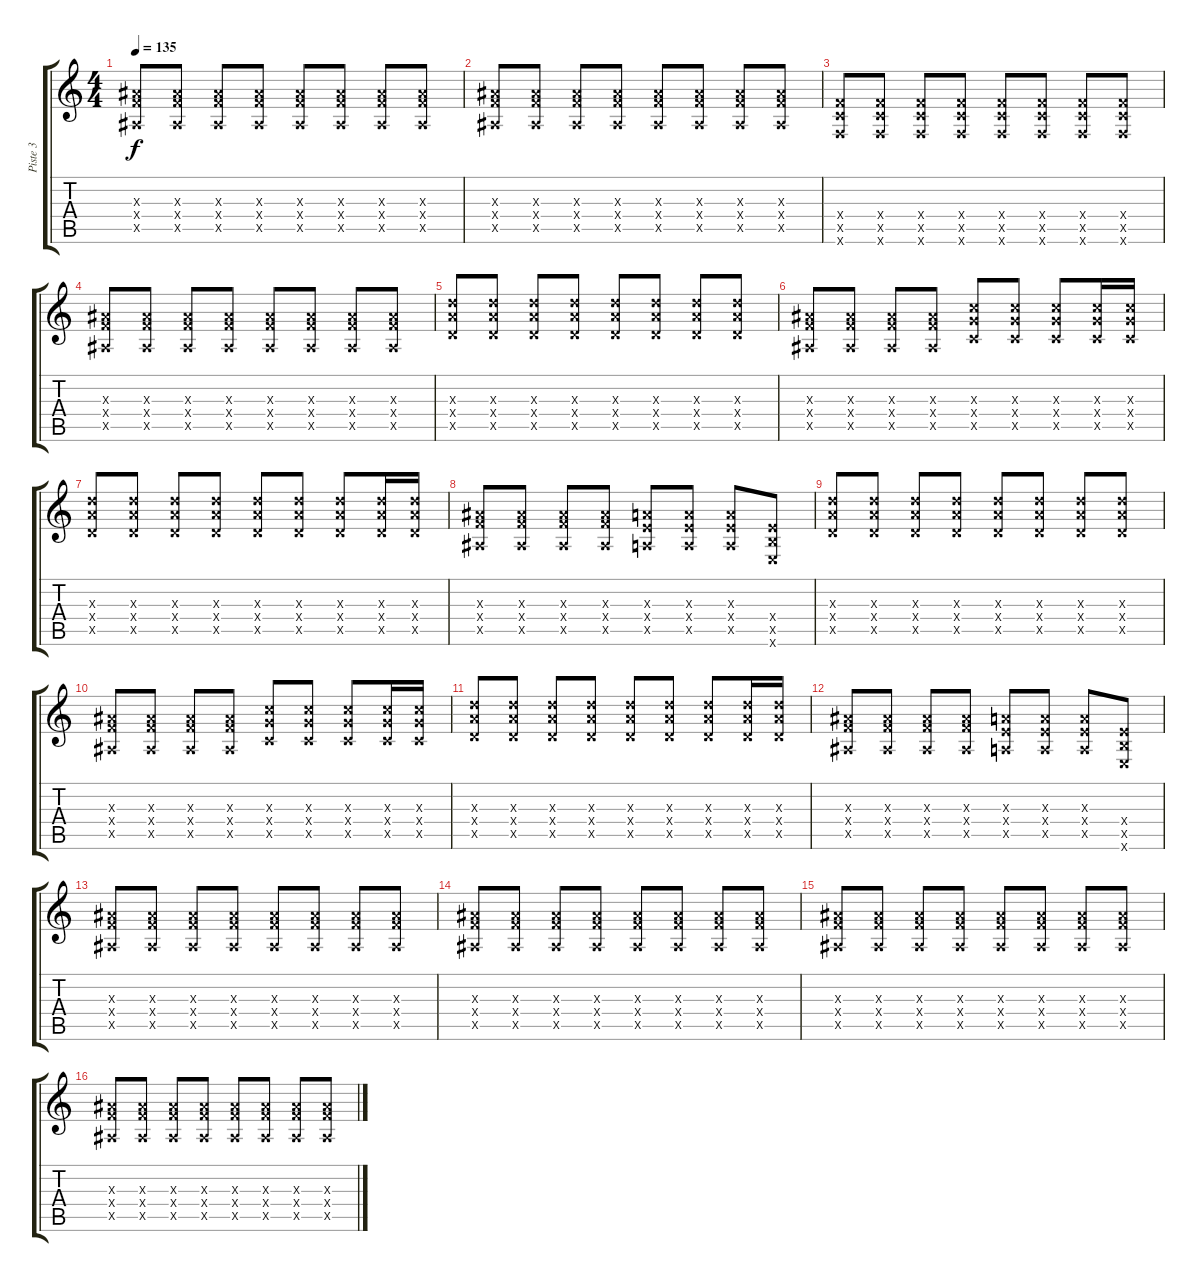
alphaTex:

\track ("Piste 3" "Piste 3") {instrument acousticguitarsteel}
\staff {score tabs}
\tuning (E4 B3 G3 D3 A2 E2) {hide}
\ts (4 4)
\tempo 135
\clef g2
\ks c
(3.3{x} 3.4{x} 1.5{x}).8{dy f} (3.3{x} 3.4{x} 1.5{x}).8 (3.3{x} 3.4{x} 1.5{x}).8 (3.3{x} 3.4{x} 1.5{x}).8 (3.3{x} 3.4{x} 1.5{x}).8 (3.3{x} 3.4{x} 1.5{x}).8 (3.3{x} 3.4{x} 1.5{x}).8 (3.3{x} 3.4{x} 1.5{x}).8 |
(3.3{x} 3.4{x} 1.5{x}).8 (3.3{x} 3.4{x} 1.5{x}).8 (3.3{x} 3.4{x} 1.5{x}).8 (3.3{x} 3.4{x} 1.5{x}).8 (3.3{x} 3.4{x} 1.5{x}).8 (3.3{x} 3.4{x} 1.5{x}).8 (3.3{x} 3.4{x} 1.5{x}).8 (3.3{x} 3.4{x} 1.5{x}).8 |
(3.4{x} 3.5{x} 1.6{x}).8 (3.4{x} 3.5{x} 1.6{x}).8 (3.4{x} 3.5{x} 1.6{x}).8 (3.4{x} 3.5{x} 1.6{x}).8 (3.4{x} 3.5{x} 1.6{x}).8 (3.4{x} 3.5{x} 1.6{x}).8 (3.4{x} 3.5{x} 1.6{x}).8 (3.4{x} 3.5{x} 1.6{x}).8 |
(3.3{x} 3.4{x} 1.5{x}).8 (3.3{x} 3.4{x} 1.5{x}).8 (3.3{x} 3.4{x} 1.5{x}).8 (3.3{x} 3.4{x} 1.5{x}).8 (3.3{x} 3.4{x} 1.5{x}).8 (3.3{x} 3.4{x} 1.5{x}).8 (3.3{x} 3.4{x} 1.5{x}).8 (3.3{x} 3.4{x} 1.5{x}).8 |
(7.3{x} 7.4{x} 5.5{x}).8 (7.3{x} 7.4{x} 5.5{x}).8 (7.3{x} 7.4{x} 5.5{x}).8 (7.3{x} 7.4{x} 5.5{x}).8 (7.3{x} 7.4{x} 5.5{x}).8 (7.3{x} 7.4{x} 5.5{x}).8 (7.3{x} 7.4{x} 5.5{x}).8 (7.3{x} 7.4{x} 5.5{x}).8 |
(3.3{x} 3.4{x} 1.5{x}).8 (3.3{x} 3.4{x} 1.5{x}).8 (3.3{x} 3.4{x} 1.5{x}).8 (3.3{x} 3.4{x} 1.5{x}).8 (5.3{x} 5.4{x} 3.5{x}).8 (5.3{x} 5.4{x} 3.5{x}).8 (5.3{x} 5.4{x} 3.5{x}).8 (5.3{x} 5.4{x} 3.5{x}).16 (5.3{x} 5.4{x} 3.5{x}).16 |
(7.3{x} 7.4{x} 5.5{x}).8 (7.3{x} 7.4{x} 5.5{x}).8 (7.3{x} 7.4{x} 5.5{x}).8 (7.3{x} 7.4{x} 5.5{x}).8 (7.3{x} 7.4{x} 5.5{x}).8 (7.3{x} 7.4{x} 5.5{x}).8 (7.3{x} 7.4{x} 5.5{x}).8 (7.3{x} 7.4{x} 5.5{x}).16 (7.3{x} 7.4{x} 5.5{x}).16 |
(3.3{x} 3.4{x} 1.5{x}).8 (3.3{x} 3.4{x} 1.5{x}).8 (3.3{x} 3.4{x} 1.5{x}).8 (3.3{x} 3.4{x} 1.5{x}).8 (2.3{x} 2.4{x} 0.5{x}).8 (2.3{x} 2.4{x} 0.5{x}).8 (2.3{x} 2.4{x} 0.5{x}).8 (2.4{x} 2.5{x} 0.6{x}).8 |
(7.3{x} 7.4{x} 5.5{x}).8 (7.3{x} 7.4{x} 5.5{x}).8 (7.3{x} 7.4{x} 5.5{x}).8 (7.3{x} 7.4{x} 5.5{x}).8 (7.3{x} 7.4{x} 5.5{x}).8 (7.3{x} 7.4{x} 5.5{x}).8 (7.3{x} 7.4{x} 5.5{x}).8 (7.3{x} 7.4{x} 5.5{x}).8 |
(3.3{x} 3.4{x} 1.5{x}).8 (3.3{x} 3.4{x} 1.5{x}).8 (3.3{x} 3.4{x} 1.5{x}).8 (3.3{x} 3.4{x} 1.5{x}).8 (5.3{x} 5.4{x} 3.5{x}).8 (5.3{x} 5.4{x} 3.5{x}).8 (5.3{x} 5.4{x} 3.5{x}).8 (5.3{x} 5.4{x} 3.5{x}).16 (5.3{x} 5.4{x} 3.5{x}).16 |
(7.3{x} 7.4{x} 5.5{x}).8 (7.3{x} 7.4{x} 5.5{x}).8 (7.3{x} 7.4{x} 5.5{x}).8 (7.3{x} 7.4{x} 5.5{x}).8 (7.3{x} 7.4{x} 5.5{x}).8 (7.3{x} 7.4{x} 5.5{x}).8 (7.3{x} 7.4{x} 5.5{x}).8 (7.3{x} 7.4{x} 5.5{x}).16 (7.3{x} 7.4{x} 5.5{x}).16 |
(3.3{x} 3.4{x} 1.5{x}).8 (3.3{x} 3.4{x} 1.5{x}).8 (3.3{x} 3.4{x} 1.5{x}).8 (3.3{x} 3.4{x} 1.5{x}).8 (2.3{x} 2.4{x} 0.5{x}).8 (2.3{x} 2.4{x} 0.5{x}).8 (2.3{x} 2.4{x} 0.5{x}).8 (2.4{x} 2.5{x} 0.6{x}).8 |
(3.3{x} 3.4{x} 1.5{x}).8 (3.3{x} 3.4{x} 1.5{x}).8 (3.3{x} 3.4{x} 1.5{x}).8 (3.3{x} 3.4{x} 1.5{x}).8 (3.3{x} 3.4{x} 1.5{x}).8 (3.3{x} 3.4{x} 1.5{x}).8 (3.3{x} 3.4{x} 1.5{x}).8 (3.3{x} 3.4{x} 1.5{x}).8 |
(3.3{x} 3.4{x} 1.5{x}).8 (3.3{x} 3.4{x} 1.5{x}).8 (3.3{x} 3.4{x} 1.5{x}).8 (3.3{x} 3.4{x} 1.5{x}).8 (3.3{x} 3.4{x} 1.5{x}).8 (3.3{x} 3.4{x} 1.5{x}).8 (3.3{x} 3.4{x} 1.5{x}).8 (3.3{x} 3.4{x} 1.5{x}).8 |
(3.3{x} 3.4{x} 1.5{x}).8 (3.3{x} 3.4{x} 1.5{x}).8 (3.3{x} 3.4{x} 1.5{x}).8 (3.3{x} 3.4{x} 1.5{x}).8 (3.3{x} 3.4{x} 1.5{x}).8 (3.3{x} 3.4{x} 1.5{x}).8 (3.3{x} 3.4{x} 1.5{x}).8 (3.3{x} 3.4{x} 1.5{x}).8 |
(3.3{x} 3.4{x} 1.5{x}).8 (3.3{x} 3.4{x} 1.5{x}).8 (3.3{x} 3.4{x} 1.5{x}).8 (3.3{x} 3.4{x} 1.5{x}).8 (3.3{x} 3.4{x} 1.5{x}).8 (3.3{x} 3.4{x} 1.5{x}).8 (3.3{x} 3.4{x} 1.5{x}).8 (3.3{x} 3.4{x} 1.5{x}).8
